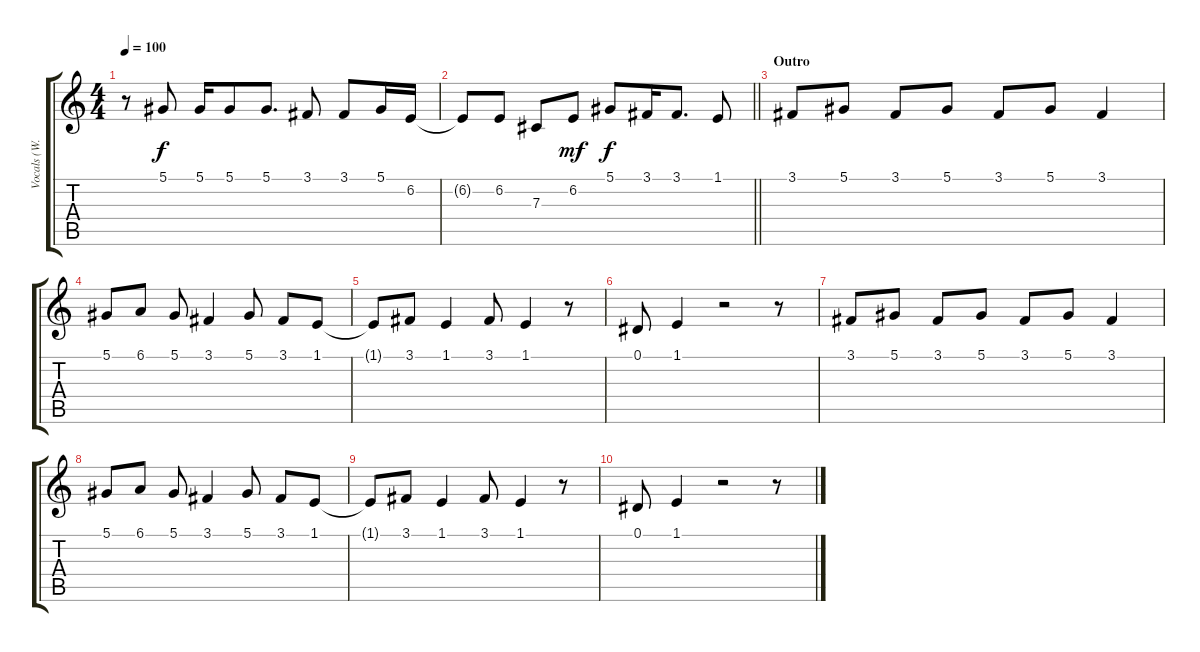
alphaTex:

\track ("Vocals (W. Axl Rose)" "Vocals (W.") {instrument lead2sawtooth}
\staff {score tabs}
\tuning (Eb4 Bb3 Gb3 Db3 Ab2 Eb2) {hide}
\ts (4 4)
\tempo 100
\clef g2
\ks c
r.8{dy f} 5.1.8 5.1.16 5.1.8 5.1.8{d} 3.1.8 3.1.8 5.1.16 6.2.16 |
\barLineRight lightlight
6.2{t}.8 6.2.8 7.3.8 6.2.8{dy mf} 5.1.8{dy f} 3.1.16 3.1.8{d} 1.1.8 |
\section ("" "Outro")
3.1.8{volume 13} 5.1.8 3.1.8 5.1.8 3.1.8 5.1.8 3.1.4 |
5.1.8 6.1.8 5.1.8 3.1.4 5.1.8 3.1.8 1.1.8 |
1.1{t}.8 3.1.8 1.1.4 3.1.8 1.1.4 r.8 |
0.1.8 1.1.4 r.2 r.8 |
3.1.8 5.1.8 3.1.8 5.1.8 3.1.8 5.1.8 3.1.4 |
5.1.8 6.1.8 5.1.8 3.1.4 5.1.8 3.1.8 1.1.8 |
1.1{t}.8 3.1.8 1.1.4 3.1.8 1.1.4 r.8 |
0.1.8 1.1.4 r.2 r.8
